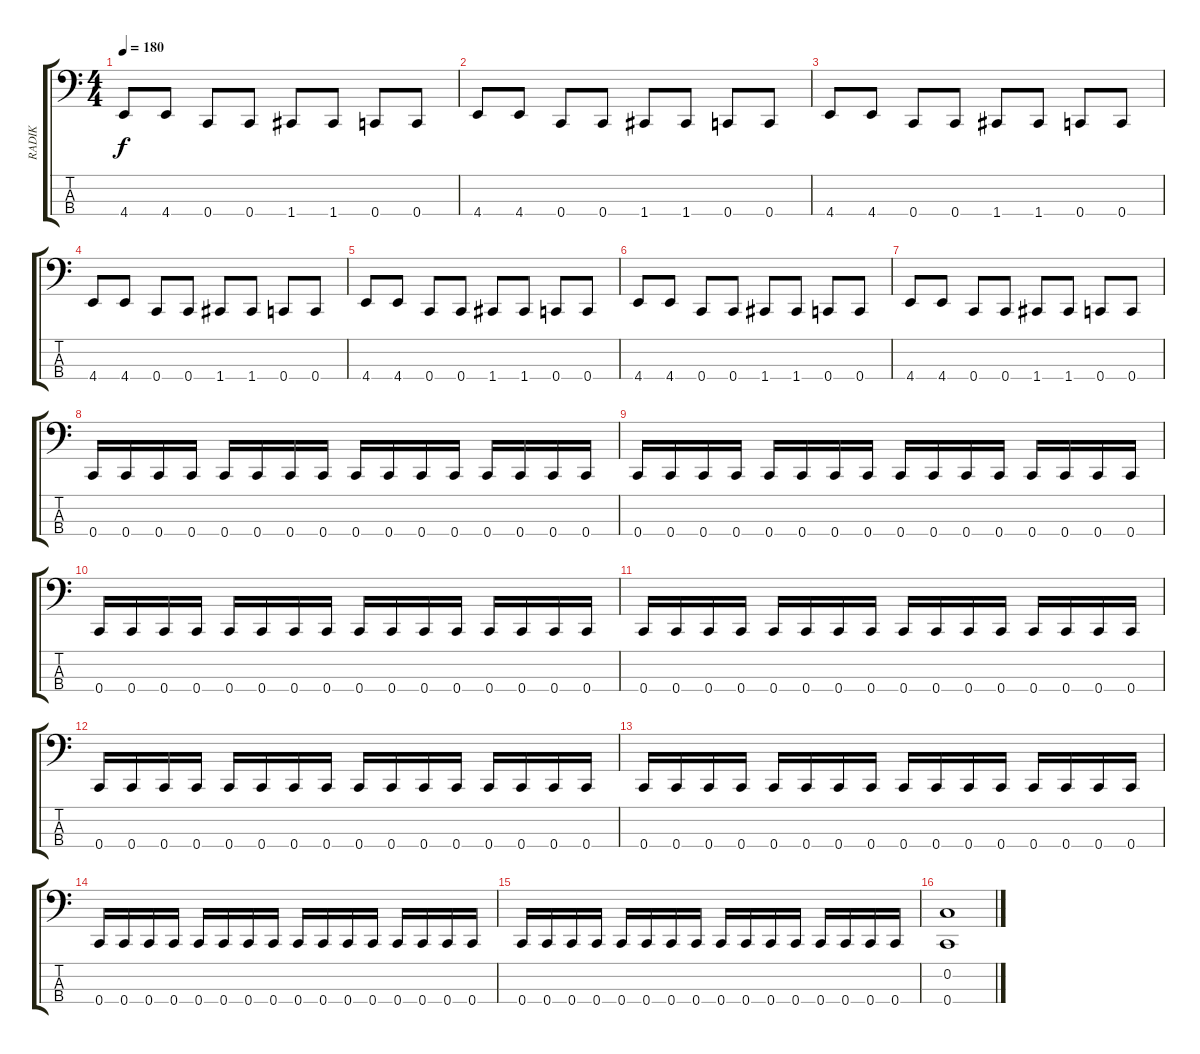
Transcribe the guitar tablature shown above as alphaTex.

\track ("RADIK" "RADIK") {instrument electricbassfinger}
\staff {score tabs}
\tuning (F2 C2 G1 C1) {hide}
\ts (4 4)
\tempo 180
\clef f4
\ks c
4.4.8{dy f} 4.4.8 0.4.8 0.4.8 1.4.8 1.4.8 0.4.8 0.4.8 |
4.4.8 4.4.8 0.4.8 0.4.8 1.4.8 1.4.8 0.4.8 0.4.8 |
4.4.8 4.4.8 0.4.8 0.4.8 1.4.8 1.4.8 0.4.8 0.4.8 |
4.4.8 4.4.8 0.4.8 0.4.8 1.4.8 1.4.8 0.4.8 0.4.8 |
4.4.8 4.4.8 0.4.8 0.4.8 1.4.8 1.4.8 0.4.8 0.4.8 |
4.4.8 4.4.8 0.4.8 0.4.8 1.4.8 1.4.8 0.4.8 0.4.8 |
4.4.8 4.4.8 0.4.8 0.4.8 1.4.8 1.4.8 0.4.8 0.4.8 |
0.4.16 0.4.16 0.4.16 0.4.16 0.4.16 0.4.16 0.4.16 0.4.16 0.4.16 0.4.16 0.4.16 0.4.16 0.4.16 0.4.16 0.4.16 0.4.16 |
0.4.16 0.4.16 0.4.16 0.4.16 0.4.16 0.4.16 0.4.16 0.4.16 0.4.16 0.4.16 0.4.16 0.4.16 0.4.16 0.4.16 0.4.16 0.4.16 |
0.4.16 0.4.16 0.4.16 0.4.16 0.4.16 0.4.16 0.4.16 0.4.16 0.4.16 0.4.16 0.4.16 0.4.16 0.4.16 0.4.16 0.4.16 0.4.16 |
0.4.16 0.4.16 0.4.16 0.4.16 0.4.16 0.4.16 0.4.16 0.4.16 0.4.16 0.4.16 0.4.16 0.4.16 0.4.16 0.4.16 0.4.16 0.4.16 |
0.4.16 0.4.16 0.4.16 0.4.16 0.4.16 0.4.16 0.4.16 0.4.16 0.4.16 0.4.16 0.4.16 0.4.16 0.4.16 0.4.16 0.4.16 0.4.16 |
0.4.16 0.4.16 0.4.16 0.4.16 0.4.16 0.4.16 0.4.16 0.4.16 0.4.16 0.4.16 0.4.16 0.4.16 0.4.16 0.4.16 0.4.16 0.4.16 |
0.4.16 0.4.16 0.4.16 0.4.16 0.4.16 0.4.16 0.4.16 0.4.16 0.4.16 0.4.16 0.4.16 0.4.16 0.4.16 0.4.16 0.4.16 0.4.16 |
0.4.16 0.4.16 0.4.16 0.4.16 0.4.16 0.4.16 0.4.16 0.4.16 0.4.16 0.4.16 0.4.16 0.4.16 0.4.16 0.4.16 0.4.16 0.4.16 |
(0.2 0.4).1
